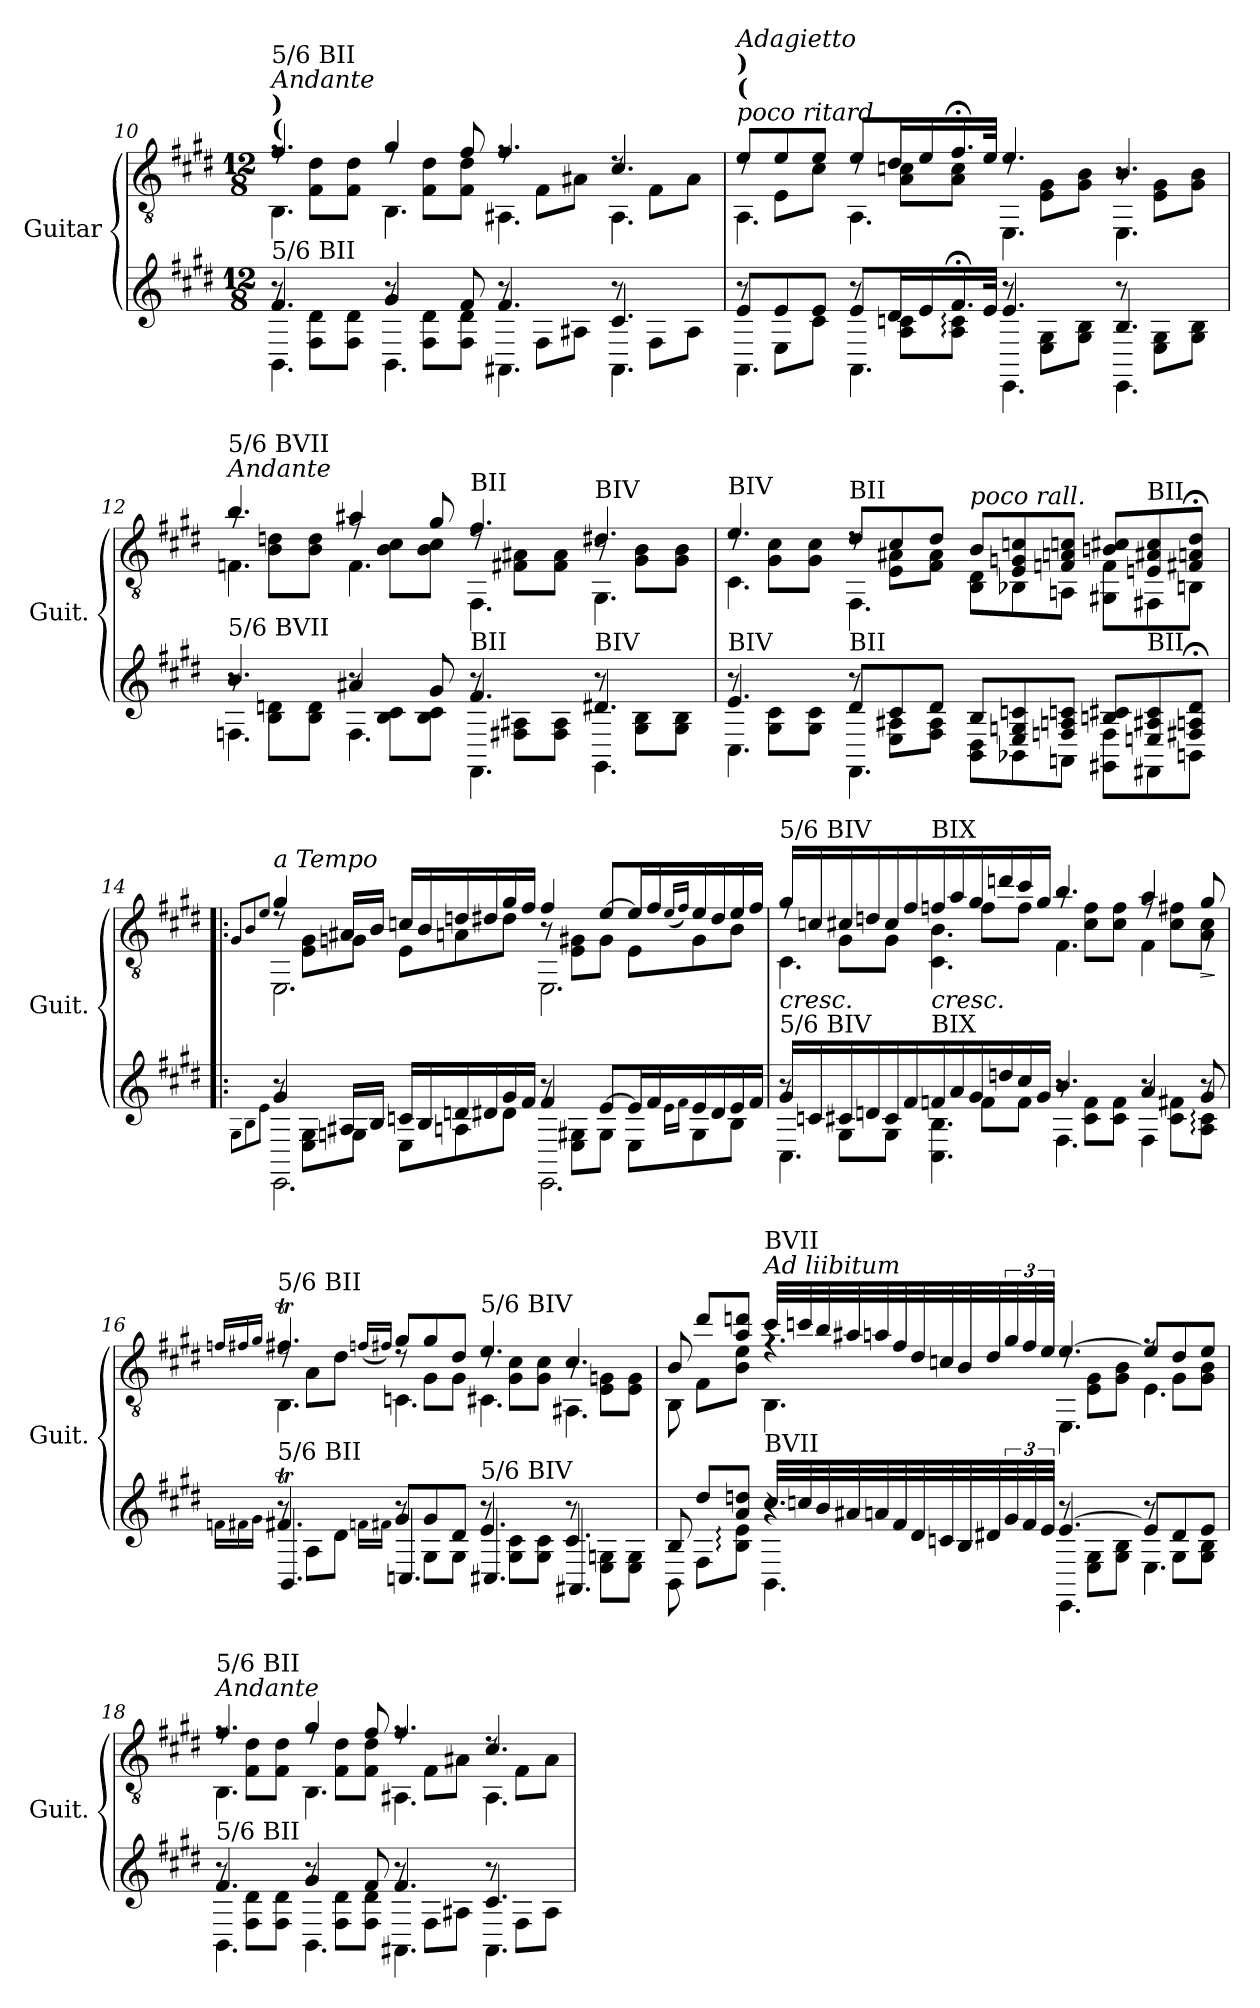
**kern	**kern	**dynam
*part1	*part1	*part1
*staff2	*staff1	*staff1/2
*I"Guitar	*	*
*I'Guit.	*	*
!!LO:PB:g=z
*	*clefGv2	*
*k[f#c#g#d#]	*k[f#c#g#d#]	*
*M12/8	*M12/8	*
*MM66	*MM66	*
=10	=10	=10
*^	*^	*
*	*^	*	*^	*
!	!	!	!LO:TX:a:B:t=(	!	!	!
!	!	!	!LO:TX:a:B:t=)	!	!	!
!	!	!	!LO:TX:a:i:t=Andante	!	!	!
!	!	!	!LO:TX:a:t=5/6 BII	!	!	!
!LO:TX:a:t=5/6 BII	!	!	!	!	!	!
4.f#/	8r	4.BB:\	4.f#/	8rf	4.BB:\	.
.	8F#\ 8d#\L	.	.	8F#\ 8d#\L	.	.
.	8F#\ 8d#\J	.	.	8F#\ 8d#\J	.	.
4g#/	8r	4.BB\	4g#/	8rf	4.BB\	.
.	8F#\ 8d#\L	.	.	8F#\ 8d#\L	.	.
8f#/	8F#\ 8d#\J	.	8f#/	8F#\ 8d#\J	.	.
4.f#/	8r	4.AA#X:\	4.f#/	8rf	4.AA#X:\	.
.	8F#\L	.	.	8F#\L	.	.
.	8A#X\J	.	.	8A#X\J	.	.
4.c#/	8r	4.AA#\	4.c#/	8rd	4.AA#\	.
.	8F#\L	.	.	8F#\L	.	.
.	8A#\J	.	.	8A#\J	.	.
=11	=11	=11	=11	=11	=11	=11
*	*	*	*MM60	*	*	*
!	!	!	!LO:TX:a:i:t=poco ritard.	!	!	!
!	!	!	!LO:TX:a:B:t=(	!	!	!
!	!	!	!LO:TX:a:B:t=)	!	!	!
!	!	!	!LO:TX:a:i:t=Adagietto	!	!	!
8e/L	8r	4.AA\	8e/L	8rd	4.AA\	.
8e/	8E\L	.	8e/	8E\L	.	.
8e/J	8c#\J	.	8e/J	8c#\J	.	.
8e/L	8r	4.AA\	8e/L	8rd	4.AA\	.
16d#/L	8A\ 8cn\L	.	16d#/L	8A\ 8cn\L	.	.
16e/	.	.	16e/	.	.	.
16.f#;</	8A\: 8c\:J	.	16.f#;</	8A\: 8c\:J	.	.
32e/JJk	.	.	32e/JJk	.	.	.
4.e/	8r	4.EE\	4.e/	8rd	4.EE\	.
.	8E\ 8G#\L	.	.	8E\ 8G#\L	.	.
.	8G#\ 8B\J	.	.	8G#\ 8B\J	.	.
4.B/	8r	4.EE\	4.B/	8r	4.EE\	.
.	8E\ 8G#\L	.	.	8E\ 8G#\L	.	.
.	8G#\ 8B\J	.	.	8G#\ 8B\J	.	.
!!LO:LB:g=z	!!	!!
=12	=12	=12	=12	=12	=12	=12
*	*	*	*MM66	*	*	*
!	!	!	!LO:TX:a:i:t=Andante	!	!	!
!	!	!	!LO:TX:a:t=5/6 BVII	!	!	!
!LO:TX:a:t=5/6 BVII	!	!	!	!	!	!
4.b/	8r	4.Fn:\	4.b/	8ra	4.Fn:\	.
.	8B\ 8dn\L	.	.	8B\ 8dn\L	.	.
.	8B\ 8d\J	.	.	8B\ 8d\J	.	.
4a#X/	8r	4.F:\	4a#X/	8rf	4.F:\	.
.	8B\ 8c#\L	.	.	8B\ 8c#\L	.	.
8g#/	8B\ 8c#\J	.	8g#/	8B\ 8c#\J	.	.
!	!	!	!LO:TX:a:t=BII	!	!	!
!LO:TX:a:t=BII	!	!	!	!	!	!
4.f#/	8r	4.FF#:\	4.f#/	8rd	4.FF#:\	.
.	8F#X\ 8A#X\L	.	.	8F#X\ 8A#X\L	.	.
.	8F#\ 8A#\J	.	.	8F#\ 8A#\J	.	.
!	!	!	!LO:TX:a:t=BIV	!	!	!
!LO:TX:a:t=BIV	!	!	!	!	!	!
4.d#X/	8r	4.GG#:\	4.d#X/	8r	4.GG#:\	.
.	8G#\ 8B\L	.	.	8G#\ 8B\L	.	.
.	8G#\ 8B\J	.	.	8G#\ 8B\J	.	.
=13	=13	=13	=13	=13	=13	=13
!	!	!	!LO:TX:a:t=BIV	!	!	!
!LO:TX:a:t=BIV	!	!	!	!	!	!
4.e/	8r	4.C#:\	4.e/	8rd	4.C#:\	.
.	8G#\ 8c#\L	.	.	8G#\ 8c#\L	.	.
.	8G#\ 8c#\J	.	.	8G#\ 8c#\J	.	.
!	!	!	!LO:TX:a:t=BII	!	!	!
!LO:TX:a:t=BII	!	!	!	!	!	!
8d#/L	8r	4.FF#\	8d#/L	8rd	4.FF#\	.
8c#/	8E\ 8A#X\L	.	8c#/	8E\ 8A#X\L	.	.
8d#/J	8F#\ 8A#\J	.	8d#/J	8F#\ 8A#\J	.	.
*	*	*	*MM50	*	*	*
!	!	!	!LO:TX:a:i:t=poco rall.	!	!	!
8B/L	2.ryy	8BB\ 8D#\L	8B/L	2.ryy	8BB\ 8D#\L	.
8E/ 8Gn/ 8cn/	.	8BB-X\	8E/ 8Gn/ 8cn/	.	8BB-X\	.
8Fn/ 8An/ 8cn/J	.	8AAn\J	8Fn/ 8An/ 8cn/J	.	8AAn\J	.
8Bn/ 8c#X/L	.	8GG#X\ 8F\L	8Bn/ 8c#X/L	.	8GG#X\ 8F\L	.
!	!	!	!LO:TX:a:t=BII	!	!	!
!LO:TX:a:t=BII	!	!	!	!	!	!
8En/ 8A#X/ 8c#/	.	8FF#X\	8En/ 8A#X/ 8c#/	.	8FF#X\	.
*	*	*	*MM15	*	*	*
8F#X/;< 8An/;< 8d#/;<J	.	8BB:\J	8F#X/;< 8An/;< 8d#/;<J	.	8BBn:\J	.
!!LO:LB:g=z	!!	!!
=14!|:	=14!|:	=14!|:	=14!|:	=14!|:	=14!|:	=14!|:
*	*	*	*MM50	*	*	*
8qG#\L	.	.	8qG#/L	.	.	.
8qB\	.	.	8qB/	.	.	.
8qe\J	.	.	8qe/J	.	.	.
!	!	!	!LO:TX:a:i:t=a Tempo	!	!	!
4g#/	8r	2.EE\	4g#/	8rd	2.EE\	.
.	8E\ 8G#\L	.	.	8E\ 8G#\L	.	.
16A#X/LL	8Gn\J	.	16A#X/LL	8Gn\J	.	.
16B/JJ	.	.	16B/JJ	.	.	.
16cn/LL	8E\L	.	16cn/LL	8E\L	.	.
16B/	.	.	16B/	.	.	.
16dn/	8An\	.	16dn/	8An\	.	.
16d#X/	.	.	16d#X/	.	.	.
16g#/	8d#:\J	.	16g#/	8d#:\J	.	.
16f#/JJ	.	.	16f#/JJ	.	.	.
4f#/	8r	2.EE\	4f#/	8r	2.EE\	.
.	8E\ 8G#X\L	.	.	8E\ 8G#X\L	.	.
[8e/L	8G#\J	.	[8e/L	8G#\J	.	.
16e/L]	8E\L	.	16e/L]	8E\L	.	.
16f#/	.	.	16f#/	.	.	.
16qe\LL	.	.	(16qe/LL	.	.	.
16qf#\JJ	.	.	16qf#/JJ)	.	.	.
16e/	8G#\	.	16e/	8G#\	.	.
16d#/	.	.	16d#/	.	.	.
16e/	8B\J	.	16e/	8B\J	.	.
16f#/JJ	.	.	16f#/JJ	.	.	.
!!LO:LB:g=z	!!	!!
=15	=15	=15	=15	=15	=15	=15
!	!	!	!LO:TX:a:t=5/6 BIV	!	!	!
!LO:TX:a:t=5/6 BIV	!	!	!	!	!	!
!	!	!	!	!	!	!LO:HP:b
16g#/LL	8r	4.C#:\	16g#/LL	8rf	4.C#:\	<
16cn/	.	.	16cn/	.	.	.
16c#X/	8G#\L	.	16c#X/	8G#\L	.	.
16dn/	.	.	16dn/	.	.	.
16c#/	8G#\J	.	16c#/	8G#\J	.	.
16f#/	.	.	16f#/	.	.	.
!	!	!	!LO:TX:a:t=BIX	!	!	!
!LO:TX:a:t=BIX	!	!	!	!	!	!
!	!	!	!	!	!	!LO:HP:b
16fn/	8ryy	4.C#\ 4.B\	16fn/	8ryy	4.C#\ 4.B\	<
16a/	.	.	16a/	.	.	.
16g#/	8f\L	.	16g#/	8f\L	.	.
16ddn/	.	.	16ddn/	.	.	.
16cc#/	8f\J	.	16cc#/	8f\J	.	.
16g#/JJ	.	.	16g#/JJ	.	.	.
4.b/	8r	4.F#:\	4.b/	8ra	4.F#:\	.
.	8c#\ 8f\L	.	.	8c#\ 8f\L	.	.
.	8c#\ 8f\J	.	.	8c#\ 8f\J	.	.
4a/	8r	4F#:\	4a/	8rf	4F#:\	.
.	8c#\ 8f#X\L	.	.	8c#\ 8f#X\L	.	.
!	!	!	!	!	!	!LO:HP:b
8g#/	8A\: 8c#\:J	8r	8g#/	8A\: 8c#\:J	8rG	>
*v	*v	*v	*	*	*	*
*	*v	*v	*v	*
.	.	[ [ ]
!!LO:PB:g=z
=16	=16	=16
16qfn\LL	16qfn/LL	.
16qf#X\	16qf#X/	.
16qg#\JJ	16qg#/JJ	.
*^	*^	*
*	*^	*	*^	*
!	!	!	!LO:TX:a:t=5/6 BII	!	!	!
!LO:TX:a:t=5/6 BII	!	!	!	!	!	!
4.f#T/	8r	4.BB/	4.f#T/	8rd	4.BB\	.
.	8A\L	.	.	8A\L	.	.
.	8d#\J	.	.	8d#\J	.	.
16qfn\LL	.	.	(16qfn/LL	.	.	.
16qf#X\JJ	.	.	16qf#X/JJ)	.	.	.
8g#/L	8r	4.Cn/	8g#/L	8rd	4.Cn\	.
8g#/	8G#\L	.	8g#/	8G#\L	.	.
8d#/J	8G#\J	.	8d#/J	8G#\J	.	.
!	!	!	!LO:TX:a:t=5/6 BIV	!	!	!
!LO:TX:a:t=5/6 BIV	!	!	!	!	!	!
4.e/	8r	4.C#X:/	4.e/	8rd	4.C#X:\	.
.	8G#\ 8c#\L	.	.	8G#\ 8c#\L	.	.
.	8G#\ 8c#\J	.	.	8G#\ 8c#\J	.	.
4.c#/	8r	4.AA#X:/	4.c#/	8r	4.AA#X:\	.
.	8E\ 8Gn\L	.	.	8E\ 8Gn\L	.	.
.	8E\ 8G\J	.	.	8E\ 8G\J	.	.
!!LO:LB:g=z	!!	!!
=17	=17	=17	=17	=17	=17	=17
8B/	4.ryy	8BB\	8B/	4.ryy	8BB\	.
8dd#/L	.	8F#\L	8dd#/L	.	8F#\L	.
8a/ 8dd/J	.	8B\: 8e\:J	8a/ 8ddn/J	.	8B\: 8e\:J	.
*	*	*	*MM40	*	*	*
!	!	!	!LO:TX:a:i:t=Ad liibitum	!	!	!
!	!	!	!LO:TX:a:t=BVII	!	!	!
!LO:TX:a:t=BVII	!	!	!	!	!	!
32cc#/LLL	4.r	4.BB\	32cc#/LLL	4.rf	4.BB\	.
32ccn/	.	.	32ccn/	.	.	.
32b/	.	.	32b/	.	.	.
32a#X/	.	.	32a#X/	.	.	.
32an/	.	.	32an/	.	.	.
32f#/	.	.	32f#/	.	.	.
32d#/	.	.	32d#/	.	.	.
*	*	*	*MM38	*	*	*
32cn/	.	.	32cn/	.	.	.
32B/	.	.	32B/	.	.	.
32d#X/	.	.	32d#/	.	.	.
*	*	*	*MM25	*	*	*
48g#/	.	.	48g#/	.	.	.
48f#/	.	.	48f#/	.	.	.
*	*	*	*MM40	*	*	*
48e/JJJ	.	.	48e/JJJ	.	.	.
*	*	*	*MM55	*	*	*
[4.e/	8r	4.EE\	[4.e/	8rd	4.EE\	.
.	8E\ 8G#\L	.	.	8E\ 8G#\L	.	.
.	8G#\ 8B\J	.	.	8G#\ 8B\J	.	.
8e/L]	8r	4.E\	8e/L]	8rf	4.E\	.
8d#/	8G#\L	.	8d#/	8G#\L	.	.
8e/J	8G#\ 8B\J	.	8e/J	8G#\ 8B\J	.	.
!!LO:LB:g=z	!!	!!
=18	=18	=18	=18	=18	=18	=18
*	*	*	*MM66	*	*	*
!	!	!	!LO:TX:a:i:t=Andante	!	!	!
!	!	!	!LO:TX:a:t=5/6 BII	!	!	!
!LO:TX:a:t=5/6 BII	!	!	!	!	!	!
4.f#/	8r	4.BB:\	4.f#/	8rf	4.BB:\	.
.	8F#\ 8d#\L	.	.	8F#\ 8d#\L	.	.
.	8F#\ 8d#\J	.	.	8F#\ 8d#\J	.	.
4g#/	8r	4.BB\	4g#/	8rf	4.BB\	.
.	8F#\ 8d#\L	.	.	8F#\ 8d#\L	.	.
8f#/	8F#\ 8d#\J	.	8f#/	8F#\ 8d#\J	.	.
4.f#/	8r	4.AA#X:\	4.f#/	8rf	4.AA#X:\	.
.	8F#\L	.	.	8F#\L	.	.
.	8A#X\J	.	.	8A#X\J	.	.
4.c#/	8r	4.AA#\	4.c#/	8rd	4.AA#\	.
.	8F#\L	.	.	8F#\L	.	.
.	8A#\J	.	.	8A#\J	.	.
*v	*v	*v	*	*	*	*
*	*v	*v	*v	*
=	=	=
*-	*-	*-
